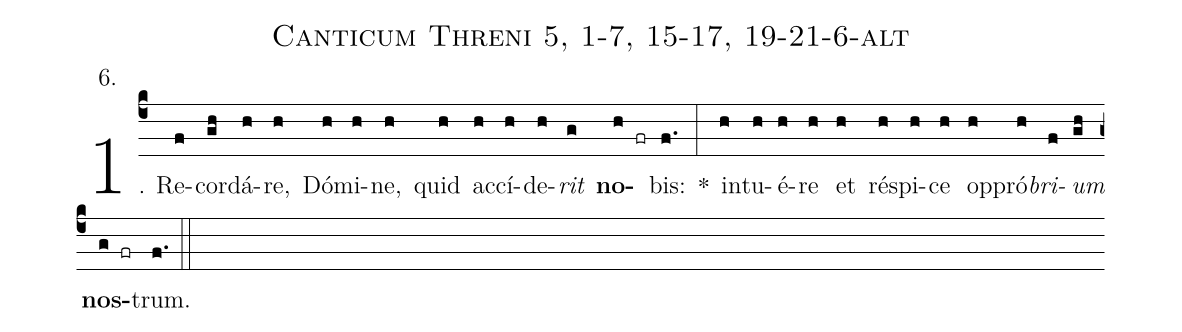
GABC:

name: Canticum Threni 5, 1-7, 15-17, 19-21-6-alt;
annotation: 6.;
%%
(c4)1. Re(f)cor(gh)dá(h)re,(h) Dó(h)mi(h)ne,(h) quid(h) ac(h)cí(h)de(h)<i>rit</i>(g) <b>no</b>(h fr)bis:(f.) *(:) in(h)tu(h)é(h)re(h) et(h) ré(h)spi(h)ce(h) op(h)pró(h)<i>bri</i>(f)<i>um</i>(gh) <b>nos</b>(g fr)trum.(f.) (::)
